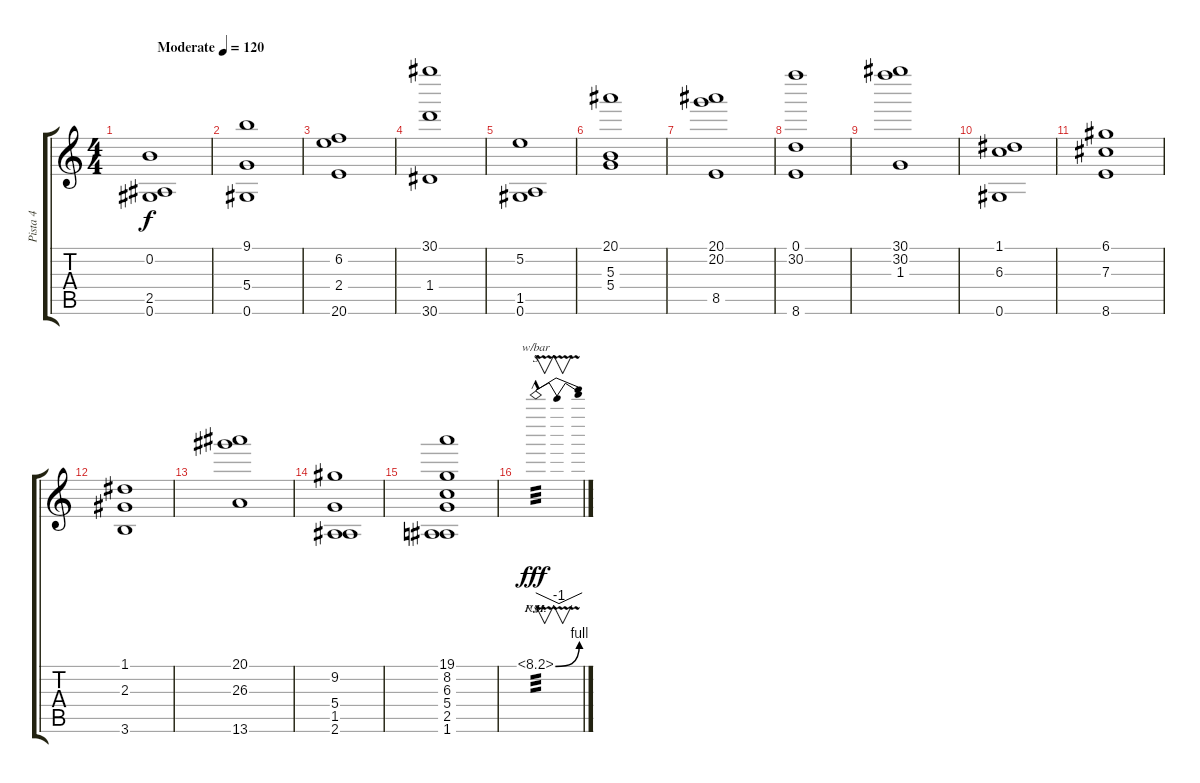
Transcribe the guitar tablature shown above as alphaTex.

\track ("Pista 4" "Pista 4") {instrument electricguitarmuted}
\staff {score tabs}
\tuning (D4 B3 Gb3 D3 Ab2 Ab2) {hide}
\ts (4 4)
\tempo (120 "Moderate")
\clef g2
\ks c
(0.2 2.5 0.6).1{dy f instrument electricguitarmuted} |
(9.1 5.4 0.6).1 |
(6.2 2.4 20.6).1 |
(30.1 1.4 30.6).1 |
(5.2 1.5 0.6).1 |
(20.1 5.3 5.4).1 |
(20.1 20.2 8.5).1 |
(0.1 30.2 8.6).1 |
(30.1 30.2 1.3).1 |
(1.1 6.3 0.6).1 |
(6.1 7.3 8.6).1 |
(1.1 2.3 3.6).1 |
(20.1 26.3 13.6).1 |
(9.2 5.4 1.5 2.6).1 |
(19.1 8.2 6.3 5.4 2.5 1.6).1 |
8.1{be (bend 0 0 60 4) nh v ss hac pm}.1{v s tbe (dip default 0 0 30 -4 60 0) tp 3 dy fff}
